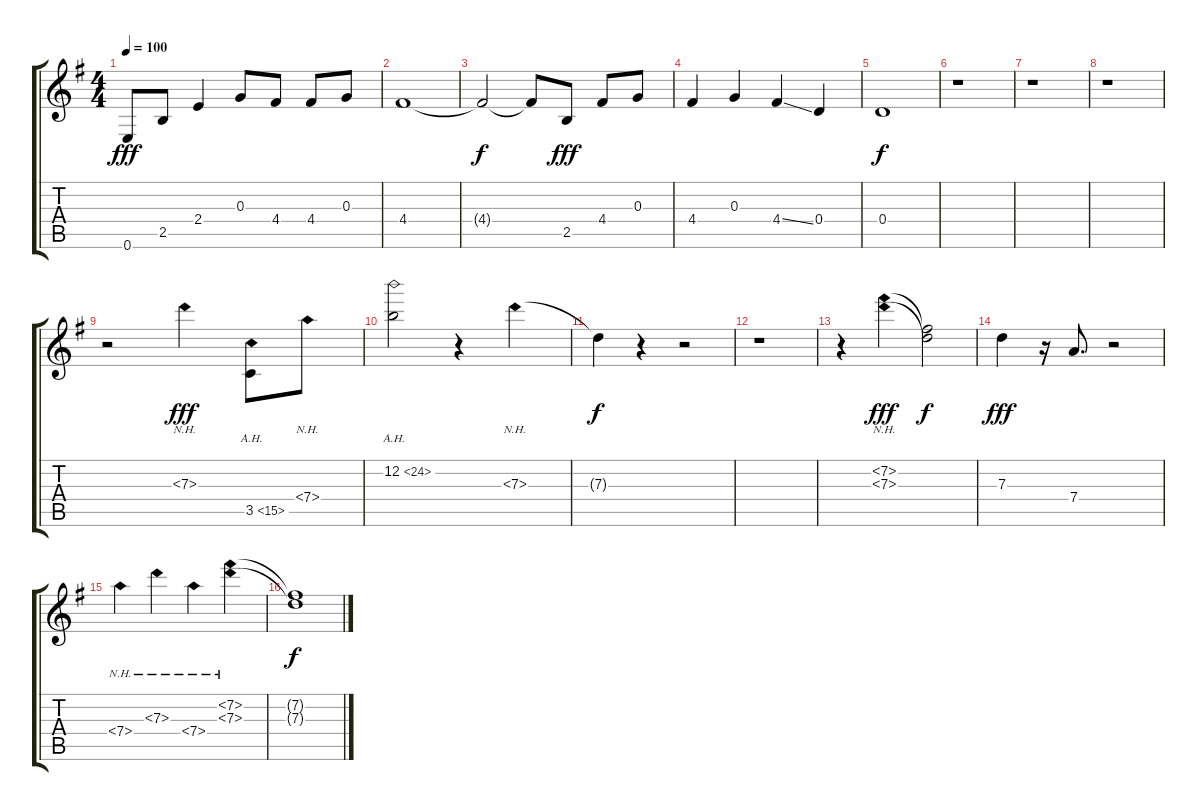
\track "" {instrument electricguitarclean}
\staff {score tabs}
\tuning (E4 B3 G3 D3 A2 E2) {hide}
\ts (4 4)
\tempo 100
\clef g2
\ks g
0.6.8{dy fff} 2.5.8 2.4.4 0.3.8 4.4.8 4.4.8 0.3.8 |
4.4.1 |
4.4{t}.2{dy f} 4.4{t}.8 2.5.8{dy fff} 4.4.8 0.3.8 |
4.4.4 0.3.4 4.4{ss}.4 0.4.4 |
0.4.1{dy f} |
r.1 |
r.1 |
r.1 |
r.2 7.3{nh}.4{dy fff} 3.5{ah 12}.8 7.4{nh}.8 |
12.2{ah 12}.2 r.4 7.3{nh}.4 |
7.3{t}.4{dy f} r.4 r.2 |
r.1 |
r.4 (7.2{nh} 7.3{nh}).4{dy fff} (7.2{t} 7.3{t}).2{dy f} |
7.3.4{dy fff} r.16 7.4.8{d} r.2 |
7.4{nh}.4 7.3{nh}.4 7.4{nh}.4 (7.2{nh} 7.3{nh}).4 |
(7.2{t} 7.3{t}).1{dy f}
